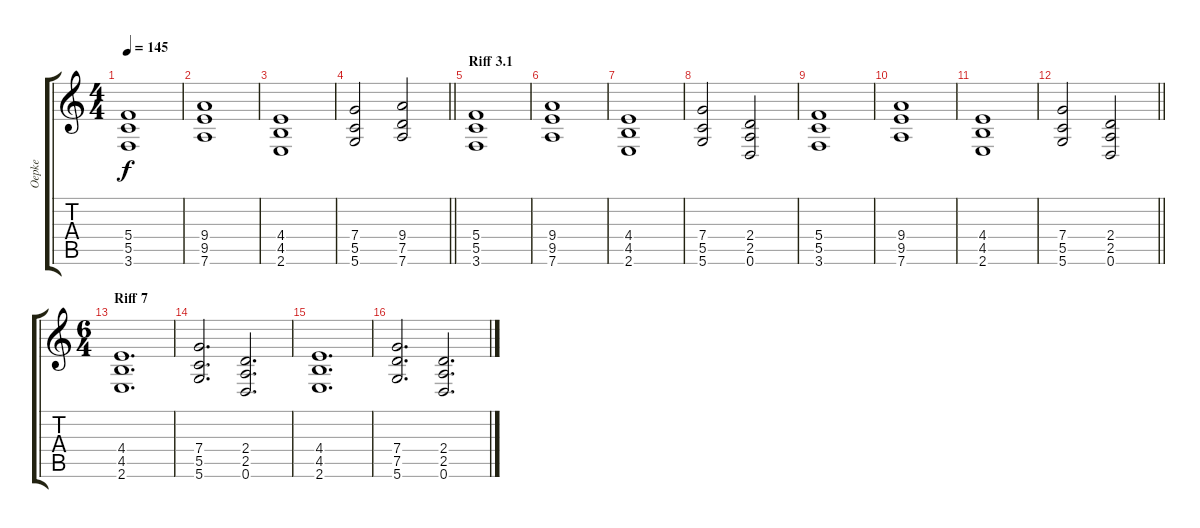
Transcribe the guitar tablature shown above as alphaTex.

\track ("Oepke" "Oepke") {instrument distortionguitar}
\staff {score tabs}
\tuning (D4 A3 F3 C3 G2 D2) {hide}
\ts (4 4)
\tempo 145
\clef g2
\ks c
(5.4 5.5 3.6).1{dy f} |
(9.4 9.5 7.6).1 |
(4.4 4.5 2.6).1 |
\barLineRight lightlight
(7.4 5.5 5.6).2 (9.4 7.5 7.6).2 |
\section ("" "Riff 3.1")
(5.4 5.5 3.6).1 |
(9.4 9.5 7.6).1 |
(4.4 4.5 2.6).1 |
(7.4 5.5 5.6).2 (2.4 2.5 0.6).2 |
(5.4 5.5 3.6).1 |
(9.4 9.5 7.6).1 |
(4.4 4.5 2.6).1 |
\barLineRight lightlight
(7.4 5.5 5.6).2 (2.4 2.5 0.6).2 |
\ts (6 4)
\section ("" "Riff 7")
(4.4 4.5 2.6).1{d} |
(7.4 5.5 5.6).2{d} (2.4 2.5 0.6).2{d} |
(4.4 4.5 2.6).1{d} |
(7.4 7.5 5.6).2{d} (2.4 2.5 0.6).2{d}
